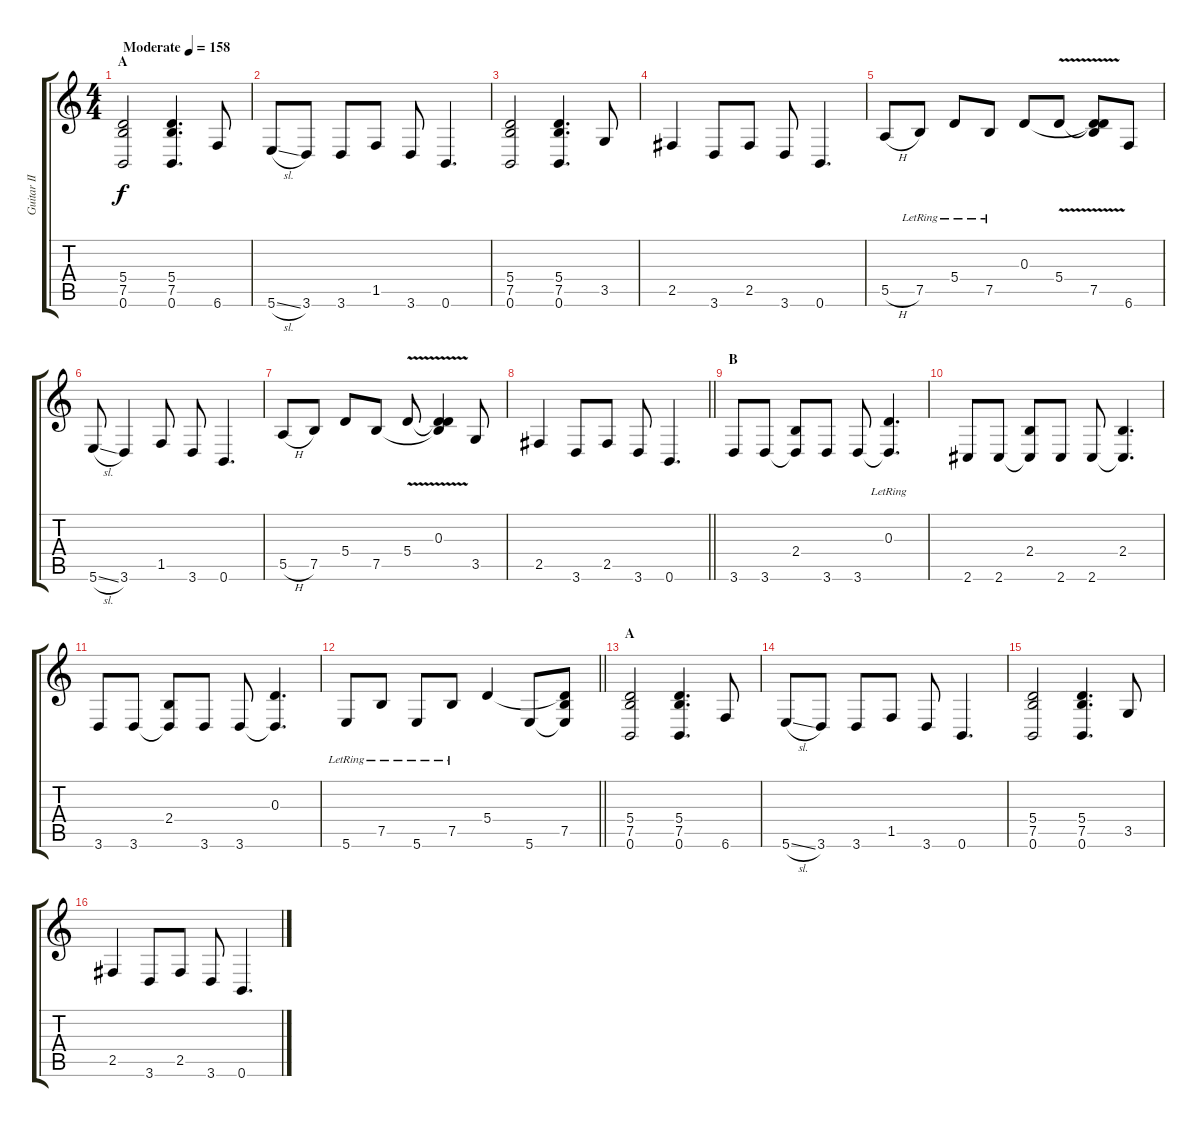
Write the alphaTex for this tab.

\track ("Guitar II" "Guitar II") {instrument distortionguitar}
\staff {score tabs}
\tuning (B3 Gb3 D3 A2 E2 B1) {hide}
\ts (4 4)
\section ("" "A")
\tempo (158 "Moderate")
\clef g2
\ks c
(5.4 7.5 0.6).2{dy f instrument distortionguitar} (5.4 7.5 0.6).4{d} 6.6.8 |
5.6{sl}.8 3.6.8 3.6.8 1.5.8 3.6.8 0.6.4{d} |
(5.4 7.5 0.6).2 (5.4 7.5 0.6).4{d} 3.5.8 |
2.5.4 3.6.8 2.5.8 3.6.8 0.6.4{d} |
5.5{h}.8 7.5{lr}.8 5.4{lr}.8 7.5{lr}.8 0.3.8 5.4{v}.8 (0.3{t} 5.4{t} 7.5).8 6.6.8 |
5.6{sl}.8 3.6.4 1.5.8 3.6.8 0.6.4{d} |
5.5{h}.8 7.5.8 5.4.8 7.5.8 5.4{v}.8 (0.3 5.4{t} 7.5{t}).4 3.5.8 |
\barLineRight lightlight
2.5.4 3.6.8 2.5.8 3.6.8 0.6.4{d} |
\section ("" "B")
3.6.8 3.6.8 (2.4 3.6{t}).8 3.6.8 3.6.8 (0.3{lr} 3.6{t}).4{d} |
2.6.8 2.6.8 (2.4 2.6{t}).8 2.6.8 2.6.8 (2.4 2.6{t}).4{d} |
3.6.8 3.6.8 (2.4 3.6{t}).8 3.6.8 3.6.8 (0.3 3.6{t}).4{d} |
\barLineRight lightlight
5.6{lr}.8 7.5{lr}.8 5.6{lr}.8 7.5{lr}.8 5.4.4 5.6.8 (5.4{t} 7.5 5.6{t}).8 |
\section ("" "A")
(5.4 7.5 0.6).2 (5.4 7.5 0.6).4{d} 6.6.8 |
5.6{sl}.8 3.6.8 3.6.8 1.5.8 3.6.8 0.6.4{d} |
(5.4 7.5 0.6).2 (5.4 7.5 0.6).4{d} 3.5.8 |
2.5.4 3.6.8 2.5.8 3.6.8 0.6.4{d}
